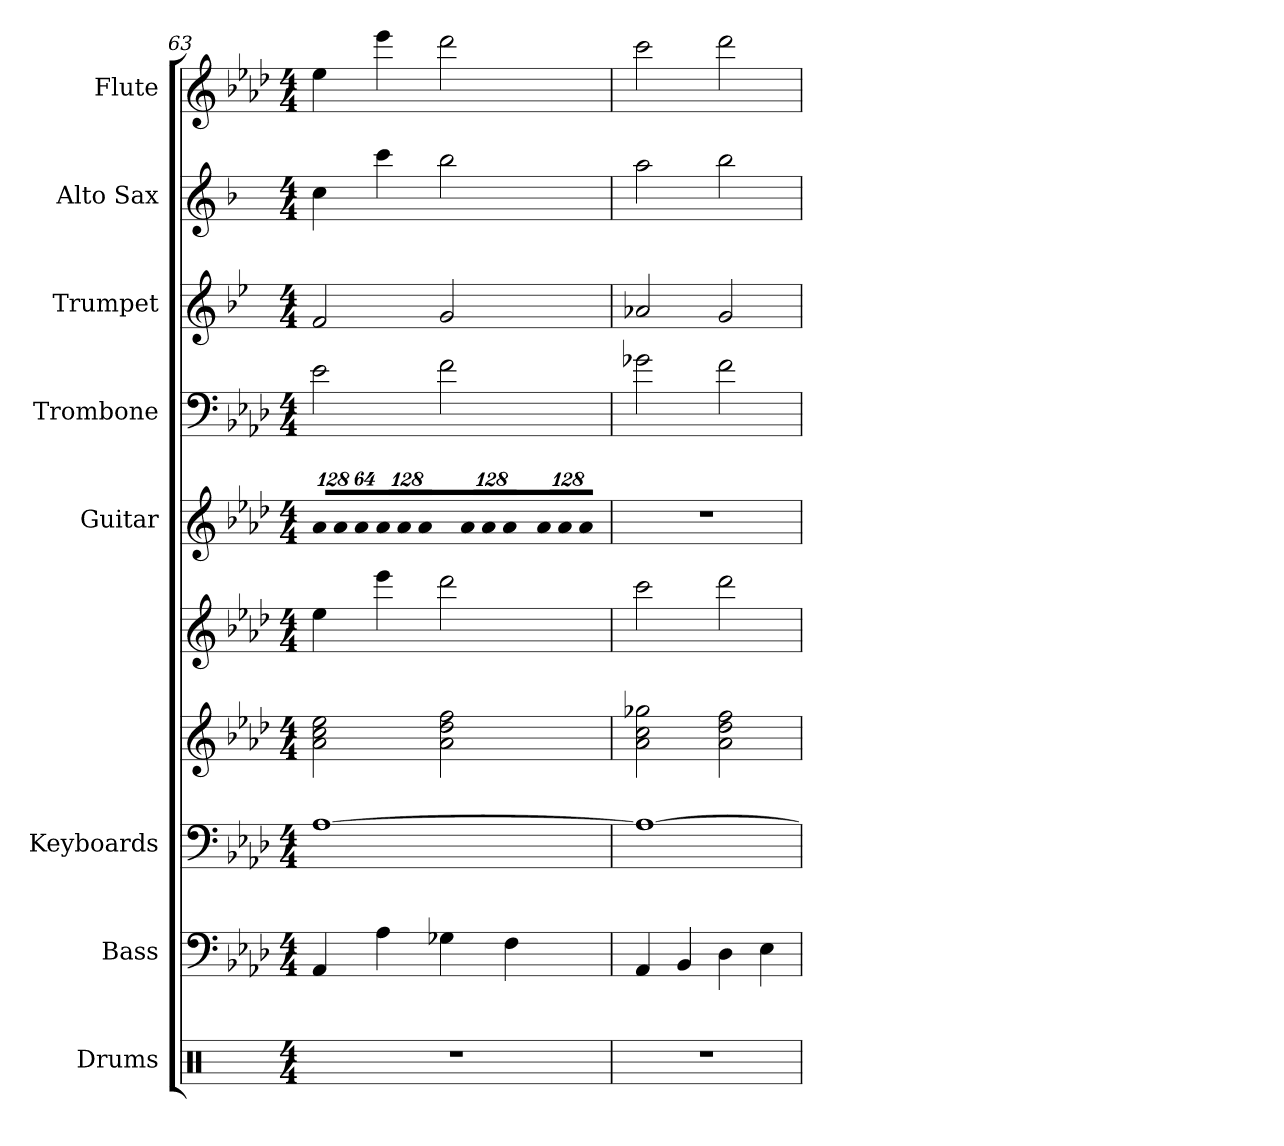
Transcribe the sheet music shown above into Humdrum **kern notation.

**kern	**kern	**kern	**kern	**kern	**kern	**kern	**kern	**kern	**kern
*part8	*part7	*part6	*part6	*part6	*part5	*part4	*part3	*part2	*part1
*staff10	*staff9	*staff8	*staff7	*staff6	*staff5	*staff4	*staff3	*staff2	*staff1
*I"Drums	*I"Bass	*I"Keyboards	*	*	*I"Guitar	*I"Trombone	*I"Trumpet	*I"Alto Sax	*I"Flute
*I'Dr.	*I'Bass	*I'Kbd.	*	*	*	*I'Tbn.	*I'Tpt.	*I'Alto Sax.	*I'Fl.
*clefX	*clefF4	*clefF4	*clefG2	*clefG2	*clefG2	*clefF4	*clefG2	*clefG2	*clefG2
*	*ITrd7c12	*	*	*	*ITrd7c12	*	*ITrd1c2	*ITrd5c9	*
*k[]	*k[b-e-a-d-]	*k[b-e-a-d-]	*k[b-e-a-d-]	*k[b-e-a-d-]	*k[b-e-a-d-]	*k[b-e-a-d-]	*k[b-e-a-d-]	*k[b-e-a-d-]	*k[b-e-a-d-]
*C:	*A-:	*A-:	*A-:	*A-:	*A-:	*A-:	*A-:	*A-:	*A-:
*M4/4	*M4/4	*M4/4	*M4/4	*M4/4	*M4/4	*M4/4	*M4/4	*M4/4	*M4/4
*	*	*	*	*	*Xbrackettup	*	*	*	*
=63	=63	=63	=63	=63	=63	=63	=63	=63	=63
!	!	!	!	!	!LO:N:vis=8	!	!	!	!
1r	4AAA-i/	[1A-i	2a-i\ 2cci 2ee-i	4ee-i\	1024%85A-i/L	2e-i\	2e-i/	4e-i\	4ee-i\
!	!	!	!	!	!LO:N:vis=8	!	!	!	!
.	.	.	.	.	1024%85A-i/	.	.	.	.
!	!	!	!	!	!LO:N:vis=8	!	!	!	!
.	.	.	.	.	512%43A-i/J	.	.	.	.
!	!	!	!	!	!LO:N:vis=8	!	!	!	!
.	4AA-i\	.	.	4eee-i\	1024%85A-i/L	.	.	4ee-i\	4eee-i\
!	!	!	!	!	!LO:N:vis=8	!	!	!	!
.	.	.	.	.	1024%85A-i/	.	.	.	.
!	!	!	!	!	!LO:N:vis=8	!	!	!	!
.	.	.	.	.	512%43A-i/J	.	.	.	.
!	!	!	!	!	!LO:N:vis=8	!	!	!	!
.	4GG-Xi\	.	2a-i\ 2dd-i 2ffi	2ddd-i\	1024%85A-i/L	2fi\	2fi/	2dd-i\	2ddd-i\
!	!	!	!	!	!LO:N:vis=8	!	!	!	!
.	.	.	.	.	1024%85A-i/	.	.	.	.
!	!	!	!	!	!LO:N:vis=8	!	!	!	!
.	.	.	.	.	512%43A-i/J	.	.	.	.
!	!	!	!	!	!LO:N:vis=8	!	!	!	!
.	4FFi\	.	.	.	1024%85A-i/L	.	.	.	.
!	!	!	!	!	!LO:N:vis=8	!	!	!	!
.	.	.	.	.	1024%85A-i/	.	.	.	.
!	!	!	!	!	!LO:N:vis=8	!	!	!	!
.	.	.	.	.	512%43A-i/J	.	.	.	.
=64	=64	=64	=64	=64	=64	=64	=64	=64	=64
1r	4AAA-i/	1A-i_	2a-i\ 2cci 2gg-Xi	2ccci\	1r	2g-Xi\	2g-Xi/	2cci\	2ccci\
.	4BBB-i/	.	.	.	.	.	.	.	.
.	4DD-i\	.	2a-i\ 2dd-i 2ffi	2ddd-i\	.	2fi\	2fi/	2dd-i\	2ddd-i\
.	4EE-i\	.	.	.	.	.	.	.	.
=	=	=	=	=	=	=	=	=	=
*-	*-	*-	*-	*-	*-	*-	*-	*-	*-
